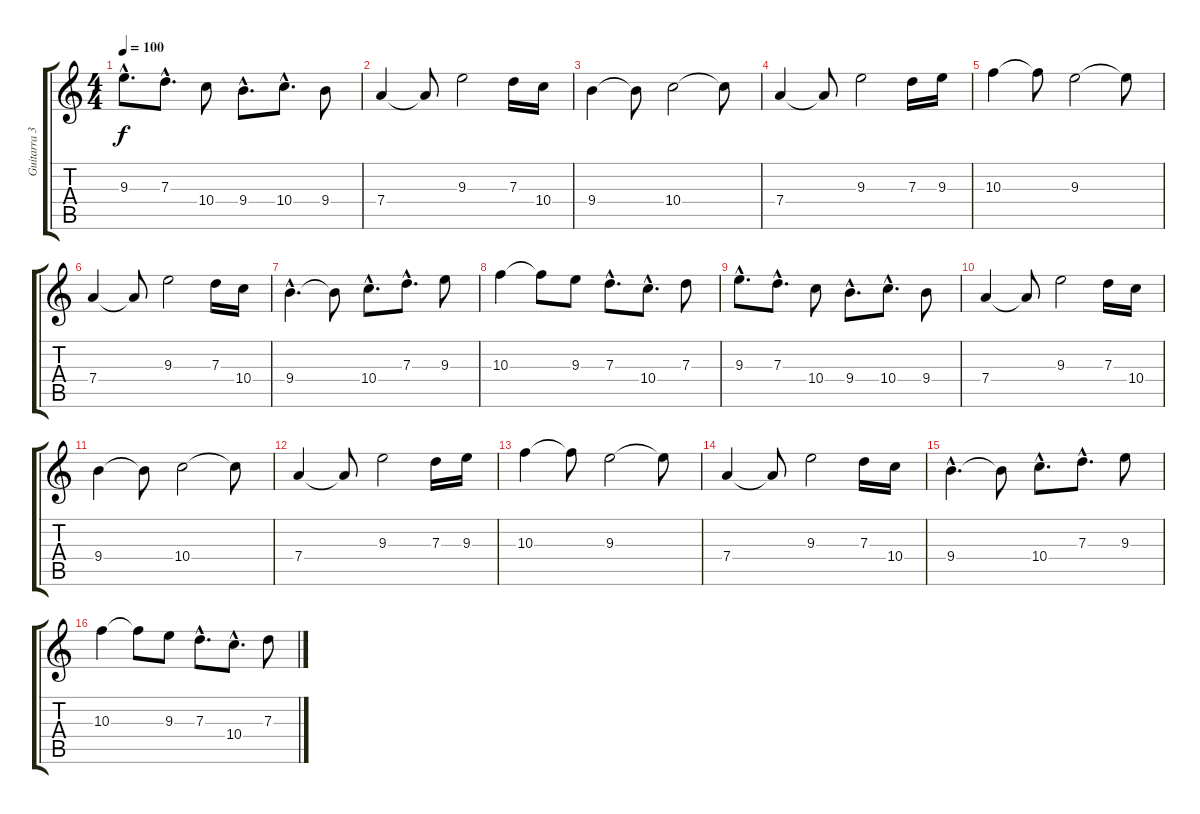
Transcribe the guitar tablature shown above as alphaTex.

\track ("Guitarra 3" "Guitarra 3") {instrument overdrivenguitar}
\staff {score tabs}
\tuning (E4 B3 G3 D3 A2 E2) {hide}
\ts (4 4)
\tempo 100
\clef g2
\ks c
9.3{hac}.8{d dy f} 7.3{hac}.8{d} 10.4.8 9.4{hac}.8{d} 10.4{hac}.8{d} 9.4.8 |
7.4.4 7.4{t}.8 9.3.2 7.3.16 10.4.16 |
9.4.4 9.4{t}.8 10.4.2 10.4{t}.8 |
7.4.4 7.4{t}.8 9.3.2 7.3.16 9.3.16 |
10.3.4 10.3{t}.8 9.3.2 9.3{t}.8 |
7.4.4 7.4{t}.8 9.3.2 7.3.16 10.4.16 |
9.4{hac}.4{d} 9.4{t}.8 10.4{hac}.8{d} 7.3{hac}.8{d} 9.3.8 |
10.3.4 10.3{t}.8 9.3.8 7.3{hac}.8{d} 10.4{hac}.8{d} 7.3.8 |
9.3{hac}.8{d} 7.3{hac}.8{d} 10.4.8 9.4{hac}.8{d} 10.4{hac}.8{d} 9.4.8 |
7.4.4{volume 10} 7.4{t}.8 9.3.2 7.3.16 10.4.16 |
9.4.4 9.4{t}.8 10.4.2 10.4{t}.8 |
7.4.4 7.4{t}.8 9.3.2 7.3.16 9.3.16 |
10.3.4 10.3{t}.8 9.3.2 9.3{t}.8 |
7.4.4{volume 5} 7.4{t}.8 9.3.2 7.3.16 10.4.16 |
9.4{hac}.4{d} 9.4{t}.8 10.4{hac}.8{d} 7.3{hac}.8{d} 9.3.8 |
10.3.4{volume 1} 10.3{t}.8 9.3.8 7.3{hac}.8{d} 10.4{hac}.8{d} 7.3.8
